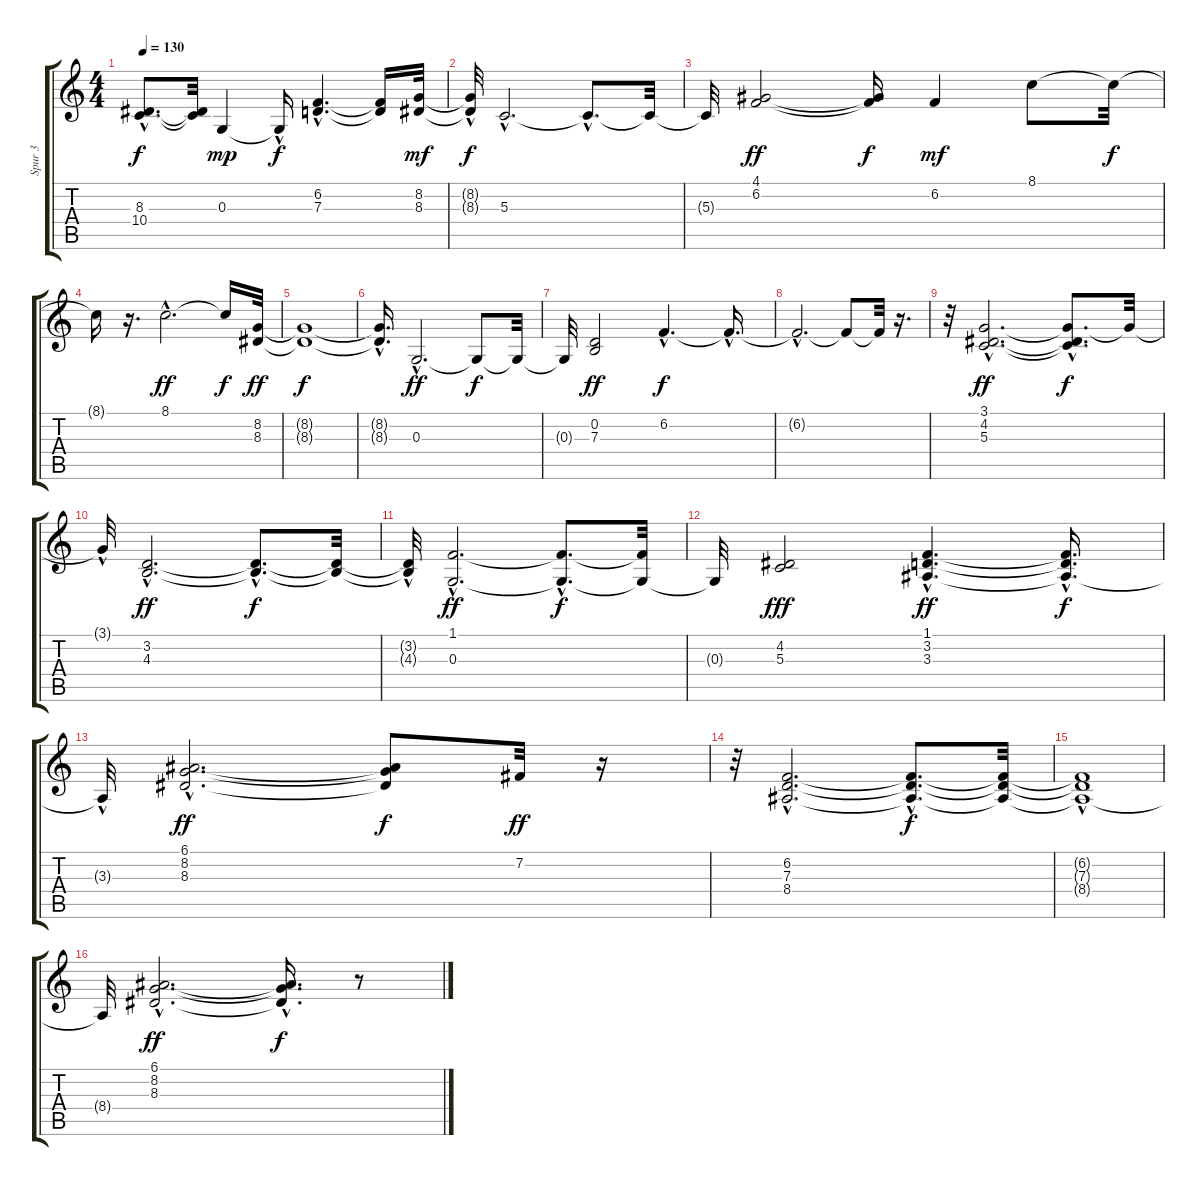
\track ("Spur 3" "Spur 3") {instrument synthstrings2}
\staff {score tabs}
\tuning (E4 B3 G3 D3 A2 E2) {hide}
\ts (4 4)
\tempo 130
\clef g2
\ks c
(8.3{hac t} 10.4{hac t}).8{d dy f} (8.3{t} 10.4{t}).32 0.3.4{dy mp} 0.3{hac t}.16{dy f} (6.2{hac} 7.3{hac}).4{d} (6.2{t} 7.3{t}).16 (8.2 8.3).32{dy mf} |
(8.2{hac t} 8.3{t}).32{dy f} 5.3{hac}.2{d} 5.3{hac t}.8{d} 5.3{t}.32 |
5.3{t}.32 (4.1 6.2).2{dy ff} (4.1{t} 6.2{t}).16{dy f} 6.2.4{dy mf} 8.1.8 8.1{t}.32{dy f} |
8.1{t}.16 r.16{d} 8.1{hac}.2{d dy ff} 8.1{t}.16{dy f} (8.2 8.3).32{dy ff} |
(8.2{t} 8.3{t}).1{dy f} |
(8.2{hac t} 8.3{hac t}).16{d} 0.3{hac}.2{d dy ff} 0.3{t}.8{dy f} 0.3{t}.32 |
0.3{t}.32 (0.2 7.3).2{dy ff} 6.2{hac}.4{d dy f} 6.2{hac t}.16{d} |
6.2{hac t}.2{d} 6.2{t}.8 6.2{t}.32 r.16{d} |
r.32 (3.1{hac} 4.2{hac} 5.3{hac}).2{d dy ff} (3.1{hac t} 4.2{t} 5.3{t}).8{d dy f} 3.1{t}.32 |
3.1{hac t}.32 (3.2{hac} 4.3{hac}).2{d dy ff} (3.2{hac t} 4.3{hac t}).8{d dy f} (3.2{t} 4.3{t}).32 |
(3.2{t} 4.3{hac t}).32 (1.1{hac} 0.3{hac}).2{d dy ff} (1.1{hac t} 0.3{hac t}).8{d dy f} (1.1{t} 0.3{t}).32 |
0.3{t}.32 (4.2 5.3).2{dy fff} (1.1{hac} 3.2{hac} 3.3{hac}).4{d dy ff} (1.1{hac t} 3.2{t} 3.3{hac t}).16{d dy f} |
3.3{hac t}.32 (6.1{hac} 8.2{hac} 8.3{hac}).2{d dy ff} (6.1{t} 8.2{t} 8.3{t}).8{dy f} 7.2.32{dy ff} r.16 |
r.32 (6.2{hac} 7.3{hac} 8.4{hac}).2{d} (6.2{hac t} 7.3{hac t} 8.4{hac t}).8{d dy f} (6.2{t} 7.3{t} 8.4{t}).32 |
(6.2{hac t} 7.3{hac t} 8.4{t}).1 |
8.4{t}.32 (6.1{hac} 8.2{hac} 8.3{hac}).2{d dy ff} (6.1{t} 8.2{hac t} 8.3{t}).16{d dy f} r.8
